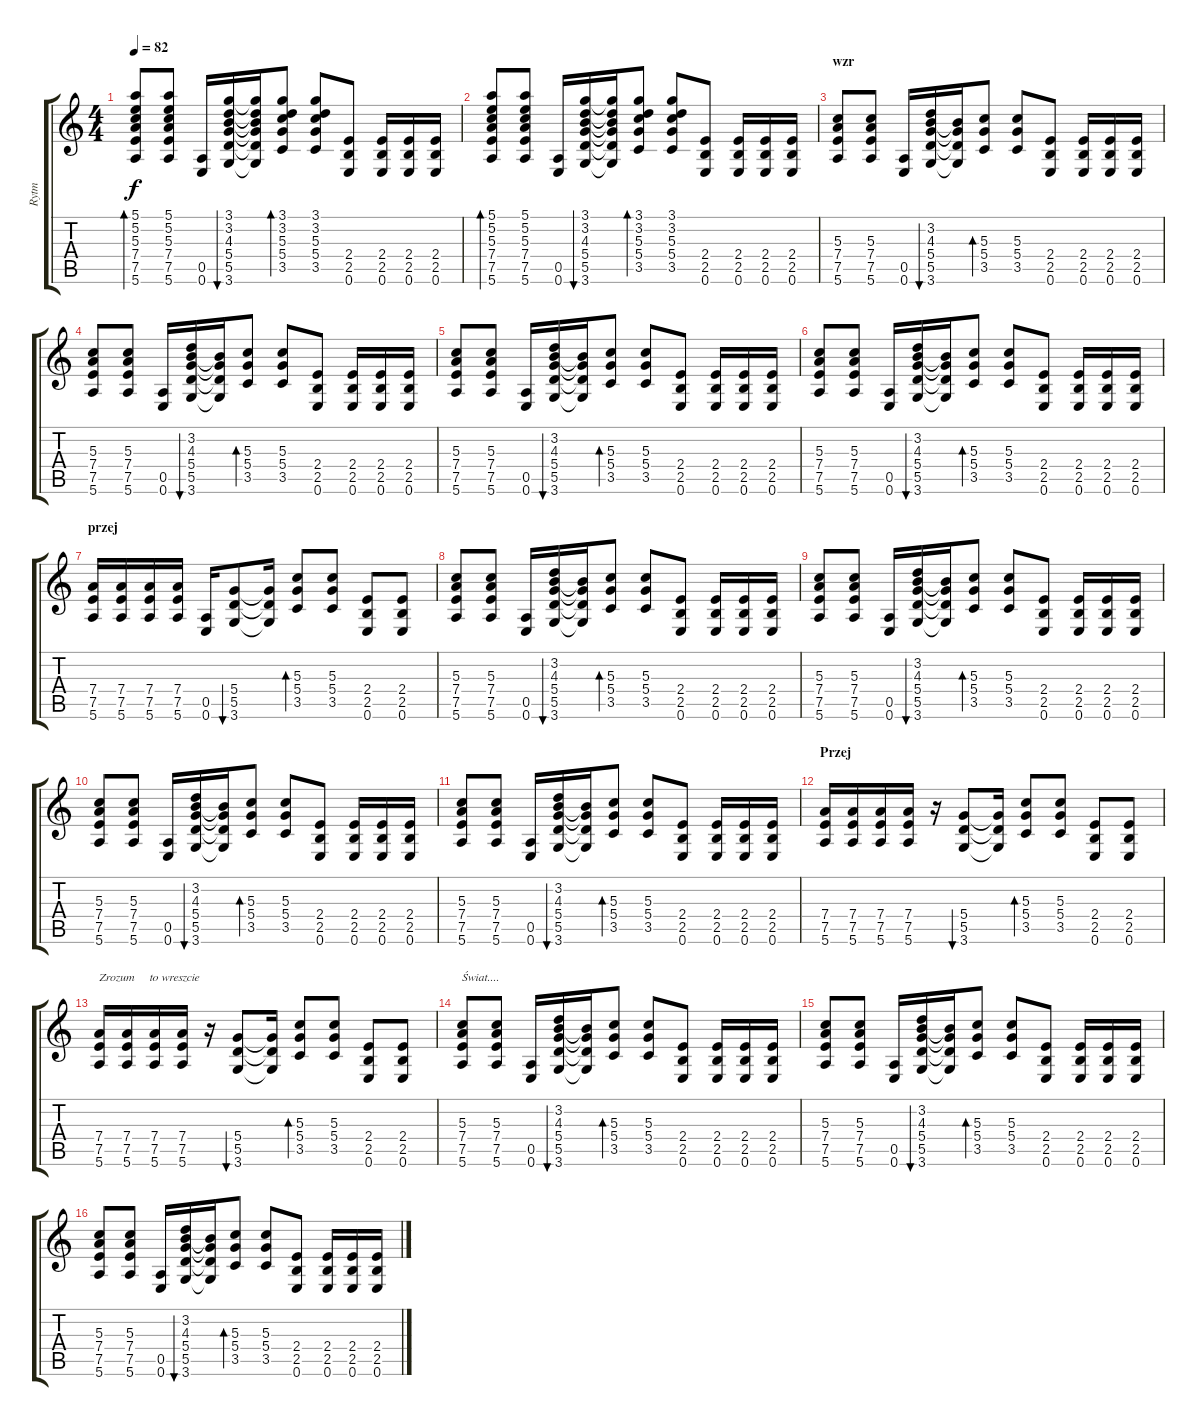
\track ("Rytm" "Rytm") {instrument electricguitarclean}
\staff {score tabs}
\tuning (E4 B3 G3 D3 A2 E2) {hide}
\ts (4 4)
\tempo 82
\clef g2
\ks c
(5.1 5.2 5.3 7.4 7.5 5.6).8{bd 60 dy f instrument electricguitarclean} (5.1 5.2 5.3 7.4 7.5 5.6).8 (0.5 0.6).16 (3.1 3.2 4.3 5.4 5.5 3.6).16{bu 60} (3.1{t} 3.2{t} 4.3{t} 5.4{t} 5.5{t} 3.6{t}).16 (3.1 3.2 5.3 5.4 3.5).8{bd 60} (3.1 3.2 5.3 5.4 3.5).8 (2.4 2.5 0.6).8 (2.4 2.5 0.6).16 (2.4 2.5 0.6).16 (2.4 2.5 0.6).16 |
(5.1 5.2 5.3 7.4 7.5 5.6).8{bd 60} (5.1 5.2 5.3 7.4 7.5 5.6).8 (0.5 0.6).16 (3.1 3.2 4.3 5.4 5.5 3.6).16{bu 60} (3.1{t} 3.2{t} 4.3{t} 5.4{t} 5.5{t} 3.6{t}).16 (3.1 3.2 5.3 5.4 3.5).8{bd 60} (3.1 3.2 5.3 5.4 3.5).8 (2.4 2.5 0.6).8 (2.4 2.5 0.6).16 (2.4 2.5 0.6).16 (2.4 2.5 0.6).16 |
\section ("" "wzr")
(5.3 7.4 7.5 5.6).8 (5.3 7.4 7.5 5.6).8 (0.5 0.6).16 (3.2 4.3 5.4 5.5 3.6).16{bu 60} (4.3{t} 5.4{t} 5.5{t} 3.6{t}).16 (5.3 5.4 3.5).8{bd 60} (5.3 5.4 3.5).8 (2.4 2.5 0.6).8 (2.4 2.5 0.6).16 (2.4 2.5 0.6).16 (2.4 2.5 0.6).16 |
(5.3 7.4 7.5 5.6).8 (5.3 7.4 7.5 5.6).8 (0.5 0.6).16 (3.2 4.3 5.4 5.5 3.6).16{bu 60} (4.3{t} 5.4{t} 5.5{t} 3.6{t}).16 (5.3 5.4 3.5).8{bd 60} (5.3 5.4 3.5).8 (2.4 2.5 0.6).8 (2.4 2.5 0.6).16 (2.4 2.5 0.6).16 (2.4 2.5 0.6).16 |
(5.3 7.4 7.5 5.6).8 (5.3 7.4 7.5 5.6).8 (0.5 0.6).16 (3.2 4.3 5.4 5.5 3.6).16{bu 60} (4.3{t} 5.4{t} 5.5{t} 3.6{t}).16 (5.3 5.4 3.5).8{bd 60} (5.3 5.4 3.5).8 (2.4 2.5 0.6).8 (2.4 2.5 0.6).16 (2.4 2.5 0.6).16 (2.4 2.5 0.6).16 |
(5.3 7.4 7.5 5.6).8 (5.3 7.4 7.5 5.6).8 (0.5 0.6).16 (3.2 4.3 5.4 5.5 3.6).16{bu 60} (4.3{t} 5.4{t} 5.5{t} 3.6{t}).16 (5.3 5.4 3.5).8{bd 60} (5.3 5.4 3.5).8 (2.4 2.5 0.6).8 (2.4 2.5 0.6).16 (2.4 2.5 0.6).16 (2.4 2.5 0.6).16 |
\section ("" "przej")
(7.4 7.5 5.6).16 (7.4 7.5 5.6).16 (7.4 7.5 5.6).16 (7.4 7.5 5.6).16 (0.5 0.6).16 (5.4 5.5 3.6).8{bu 60} (5.4{t} 5.5{t} 3.6{t}).16 (5.3 5.4 3.5).8{bd 60} (5.3 5.4 3.5).8 (2.4 2.5 0.6).8 (2.4 2.5 0.6).8 |
(5.3 7.4 7.5 5.6).8 (5.3 7.4 7.5 5.6).8 (0.5 0.6).16 (3.2 4.3 5.4 5.5 3.6).16{bu 60} (4.3{t} 5.4{t} 5.5{t} 3.6{t}).16 (5.3 5.4 3.5).8{bd 60} (5.3 5.4 3.5).8 (2.4 2.5 0.6).8 (2.4 2.5 0.6).16 (2.4 2.5 0.6).16 (2.4 2.5 0.6).16 |
(5.3 7.4 7.5 5.6).8 (5.3 7.4 7.5 5.6).8 (0.5 0.6).16 (3.2 4.3 5.4 5.5 3.6).16{bu 60} (4.3{t} 5.4{t} 5.5{t} 3.6{t}).16 (5.3 5.4 3.5).8{bd 60} (5.3 5.4 3.5).8 (2.4 2.5 0.6).8 (2.4 2.5 0.6).16 (2.4 2.5 0.6).16 (2.4 2.5 0.6).16 |
(5.3 7.4 7.5 5.6).8 (5.3 7.4 7.5 5.6).8 (0.5 0.6).16 (3.2 4.3 5.4 5.5 3.6).16{bu 60} (4.3{t} 5.4{t} 5.5{t} 3.6{t}).16 (5.3 5.4 3.5).8{bd 60} (5.3 5.4 3.5).8 (2.4 2.5 0.6).8 (2.4 2.5 0.6).16 (2.4 2.5 0.6).16 (2.4 2.5 0.6).16 |
(5.3 7.4 7.5 5.6).8 (5.3 7.4 7.5 5.6).8 (0.5 0.6).16 (3.2 4.3 5.4 5.5 3.6).16{bu 60} (4.3{t} 5.4{t} 5.5{t} 3.6{t}).16 (5.3 5.4 3.5).8{bd 60} (5.3 5.4 3.5).8 (2.4 2.5 0.6).8 (2.4 2.5 0.6).16 (2.4 2.5 0.6).16 (2.4 2.5 0.6).16 |
\section ("" "Przej")
(7.4 7.5 5.6).16 (7.4 7.5 5.6).16 (7.4 7.5 5.6).16 (7.4 7.5 5.6).16 r.16 (5.4 5.5 3.6).8{bu 60} (5.4{t} 5.5{t} 3.6{t}).16 (5.3 5.4 3.5).8{bd 60} (5.3 5.4 3.5).8 (2.4 2.5 0.6).8 (2.4 2.5 0.6).8 |
(7.4 7.5 5.6).16{txt "Zrozum     to wreszcie "} (7.4 7.5 5.6).16 (7.4 7.5 5.6).16 (7.4 7.5 5.6).16 r.16 (5.4 5.5 3.6).8{bu 60} (5.4{t} 5.5{t} 3.6{t}).16 (5.3 5.4 3.5).8{bd 60} (5.3 5.4 3.5).8 (2.4 2.5 0.6).8 (2.4 2.5 0.6).8 |
(5.3 7.4 7.5 5.6).8{txt "Świat...."} (5.3 7.4 7.5 5.6).8 (0.5 0.6).16 (3.2 4.3 5.4 5.5 3.6).16{bu 60} (4.3{t} 5.4{t} 5.5{t} 3.6{t}).16 (5.3 5.4 3.5).8{bd 60} (5.3 5.4 3.5).8 (2.4 2.5 0.6).8 (2.4 2.5 0.6).16 (2.4 2.5 0.6).16 (2.4 2.5 0.6).16 |
(5.3 7.4 7.5 5.6).8 (5.3 7.4 7.5 5.6).8 (0.5 0.6).16 (3.2 4.3 5.4 5.5 3.6).16{bu 60} (4.3{t} 5.4{t} 5.5{t} 3.6{t}).16 (5.3 5.4 3.5).8{bd 60} (5.3 5.4 3.5).8 (2.4 2.5 0.6).8 (2.4 2.5 0.6).16 (2.4 2.5 0.6).16 (2.4 2.5 0.6).16 |
(5.3 7.4 7.5 5.6).8 (5.3 7.4 7.5 5.6).8 (0.5 0.6).16 (3.2 4.3 5.4 5.5 3.6).16{bu 60} (4.3{t} 5.4{t} 5.5{t} 3.6{t}).16 (5.3 5.4 3.5).8{bd 60} (5.3 5.4 3.5).8 (2.4 2.5 0.6).8 (2.4 2.5 0.6).16 (2.4 2.5 0.6).16 (2.4 2.5 0.6).16
